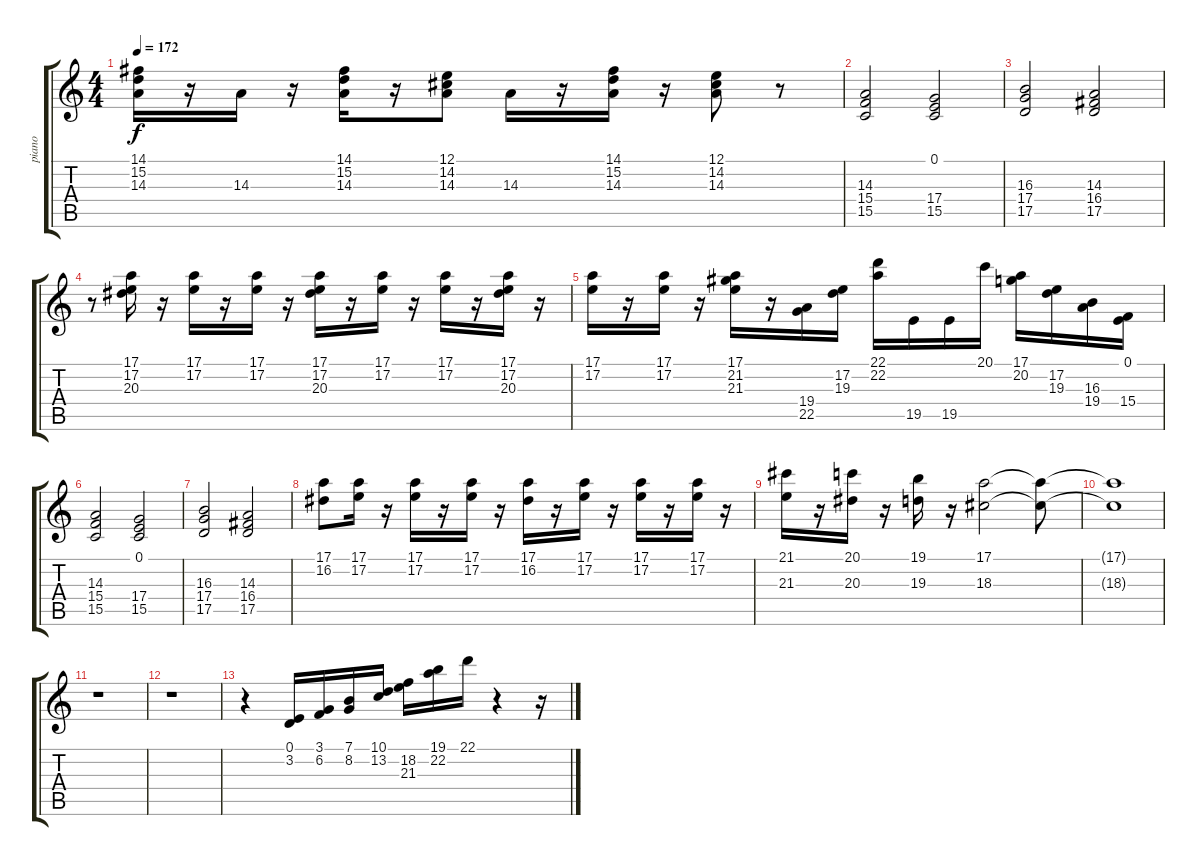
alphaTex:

\track ("piano" "piano") {instrument brightacousticpiano}
\staff {score tabs}
\tuning (E4 B3 G3 D3 A2 E2) {hide}
\ts (4 4)
\tempo 172
\clef g2
\ks c
(14.1 15.2 14.3).16{dy f} r.16 14.3.16 r.16 (14.1 15.2 14.3).16 r.16 (12.1 14.2 14.3).8 14.3.16 r.16 (14.1 15.2 14.3).16 r.16 (12.1 14.2 14.3).8 r.8 |
(14.3 15.4 15.5).2 (0.1 17.4 15.5).2 |
(16.3 17.4 17.5).2 (14.3 16.4 17.5).2 |
r.8 (17.1 17.2 20.3).16 r.16 (17.1 17.2).16 r.16 (17.1 17.2).16 r.16 (17.1 17.2 20.3).16 r.16 (17.1 17.2).16 r.16 (17.1 17.2).16 r.16 (17.1 17.2 20.3).16 r.16 |
(17.1 17.2).16 r.16 (17.1 17.2).16 r.16 (17.1 21.2 21.3).16 r.16 (19.4 22.5).16 (17.2 19.3).16 (22.1 22.2).16 19.5.16 19.5.16 20.1.16 (17.1 20.2).16 (17.2 19.3).16 (16.3 19.4).16 (0.1 15.4).16 |
(14.3 15.4 15.5).2 (0.1 17.4 15.5).2 |
(16.3 17.4 17.5).2 (14.3 16.4 17.5).2 |
(17.1 16.2).8 (17.1 17.2).16 r.16 (17.1 17.2).16 r.16 (17.1 17.2).16 r.16 (17.1 16.2).16 r.16 (17.1 17.2).16 r.16 (17.1 17.2).16 r.16 (17.1 17.2).16 r.16 |
(21.1 21.3).16 r.16 (20.1 20.3).16 r.16 (19.1 19.3).16 r.16 (17.1 18.3).2 (17.1{t} 18.3{t}).8 |
(17.1{t} 18.3{t}).1 |
r.1 |
r.1 |
r.4 (0.1 3.2).16 (3.1 6.2).16 (7.1 8.2).16 (10.1 13.2).16 (18.2 21.3).16 (19.1 22.2).16 22.1.16 r.4 r.16
